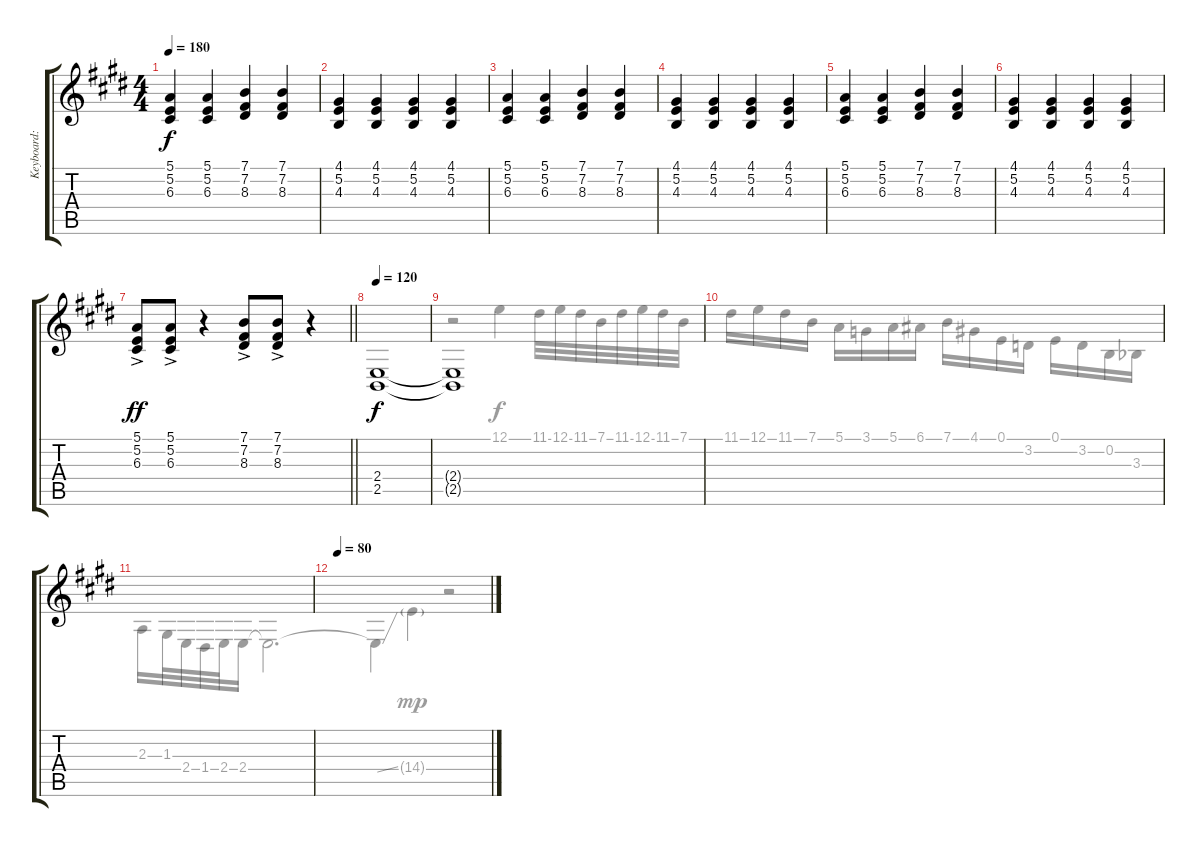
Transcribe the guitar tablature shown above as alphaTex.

\track ("Keyboard: Tsugumi Kotobuki" "Keyboard: ") {instrument lead1square}
\staff {score tabs}
\tuning (E4 B3 G3 D3 A2 E2) {hide}
\voice
\ts (4 4)
\tempo 180
\clef g2
\ks e
(5.1 5.2 6.3).4{dy f} (5.1 5.2 6.3).4 (7.1 7.2 8.3).4 (7.1 7.2 8.3).4 |
(4.1 5.2 4.3).4 (4.1 5.2 4.3).4 (4.1 5.2 4.3).4 (4.1 5.2 4.3).4 |
(5.1 5.2 6.3).4 (5.1 5.2 6.3).4 (7.1 7.2 8.3).4 (7.1 7.2 8.3).4 |
(4.1 5.2 4.3).4 (4.1 5.2 4.3).4 (4.1 5.2 4.3).4 (4.1 5.2 4.3).4 |
(5.1 5.2 6.3).4 (5.1 5.2 6.3).4 (7.1 7.2 8.3).4 (7.1 7.2 8.3).4 |
(4.1 5.2 4.3).4 (4.1 5.2 4.3).4 (4.1 5.2 4.3).4 (4.1 5.2 4.3).4 |
\barLineRight lightlight
(5.1{ac} 5.2 6.3).8{dy ff} (5.1{ac} 5.2 6.3).8 r.4 (7.1{ac} 7.2 8.3).8 (7.1{ac} 7.2 8.3).8 r.4 |
\tempo 120
(2.4 2.5).1{dy f} |
(2.4{t} 2.5{t}).1 |
|
|
\tempo 80
\voice
\clef g2
\ottava regular
\simile none
\ks e
|
|
|
|
|
|
\barLineRight lightlight
|
|
r.2 12.1.4 11.1.32 12.1.32 11.1.32 7.1.32 11.1.32 12.1.32 11.1.32 7.1.32 |
11.1.16 12.1.16 11.1.16 7.1.16 5.1.16 3.1.16 5.1.16 6.1.16 7.1.16 4.1.16 0.1.16 3.2.16 0.1.16 3.2.16 0.2.16 3.3{acc b}.16 |
2.3.16 1.3.32 2.4.32 1.4.32 2.4.32 2.4.16 2.4{t}.2{d} |
2.4{ss t}.4 14.4{g}.4{dy mp} r.2
